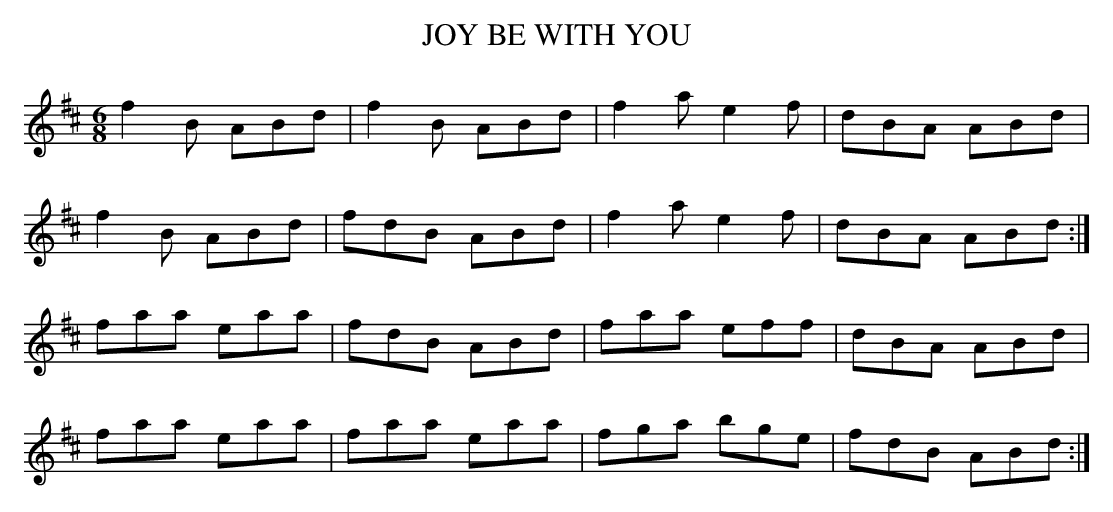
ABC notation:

X:1
T:JOY BE WITH YOU
M:6/8
L:1/8
K:D
f2B ABd|f2B ABd|f2a e2f|dBA ABd|
f2B ABd|fdB ABd|f2a e2f|dBA ABd :|
faa eaa|fdB ABd|faa eff|dBA ABd|
faa eaa|faa eaa|fga bge|fdB ABd :|
